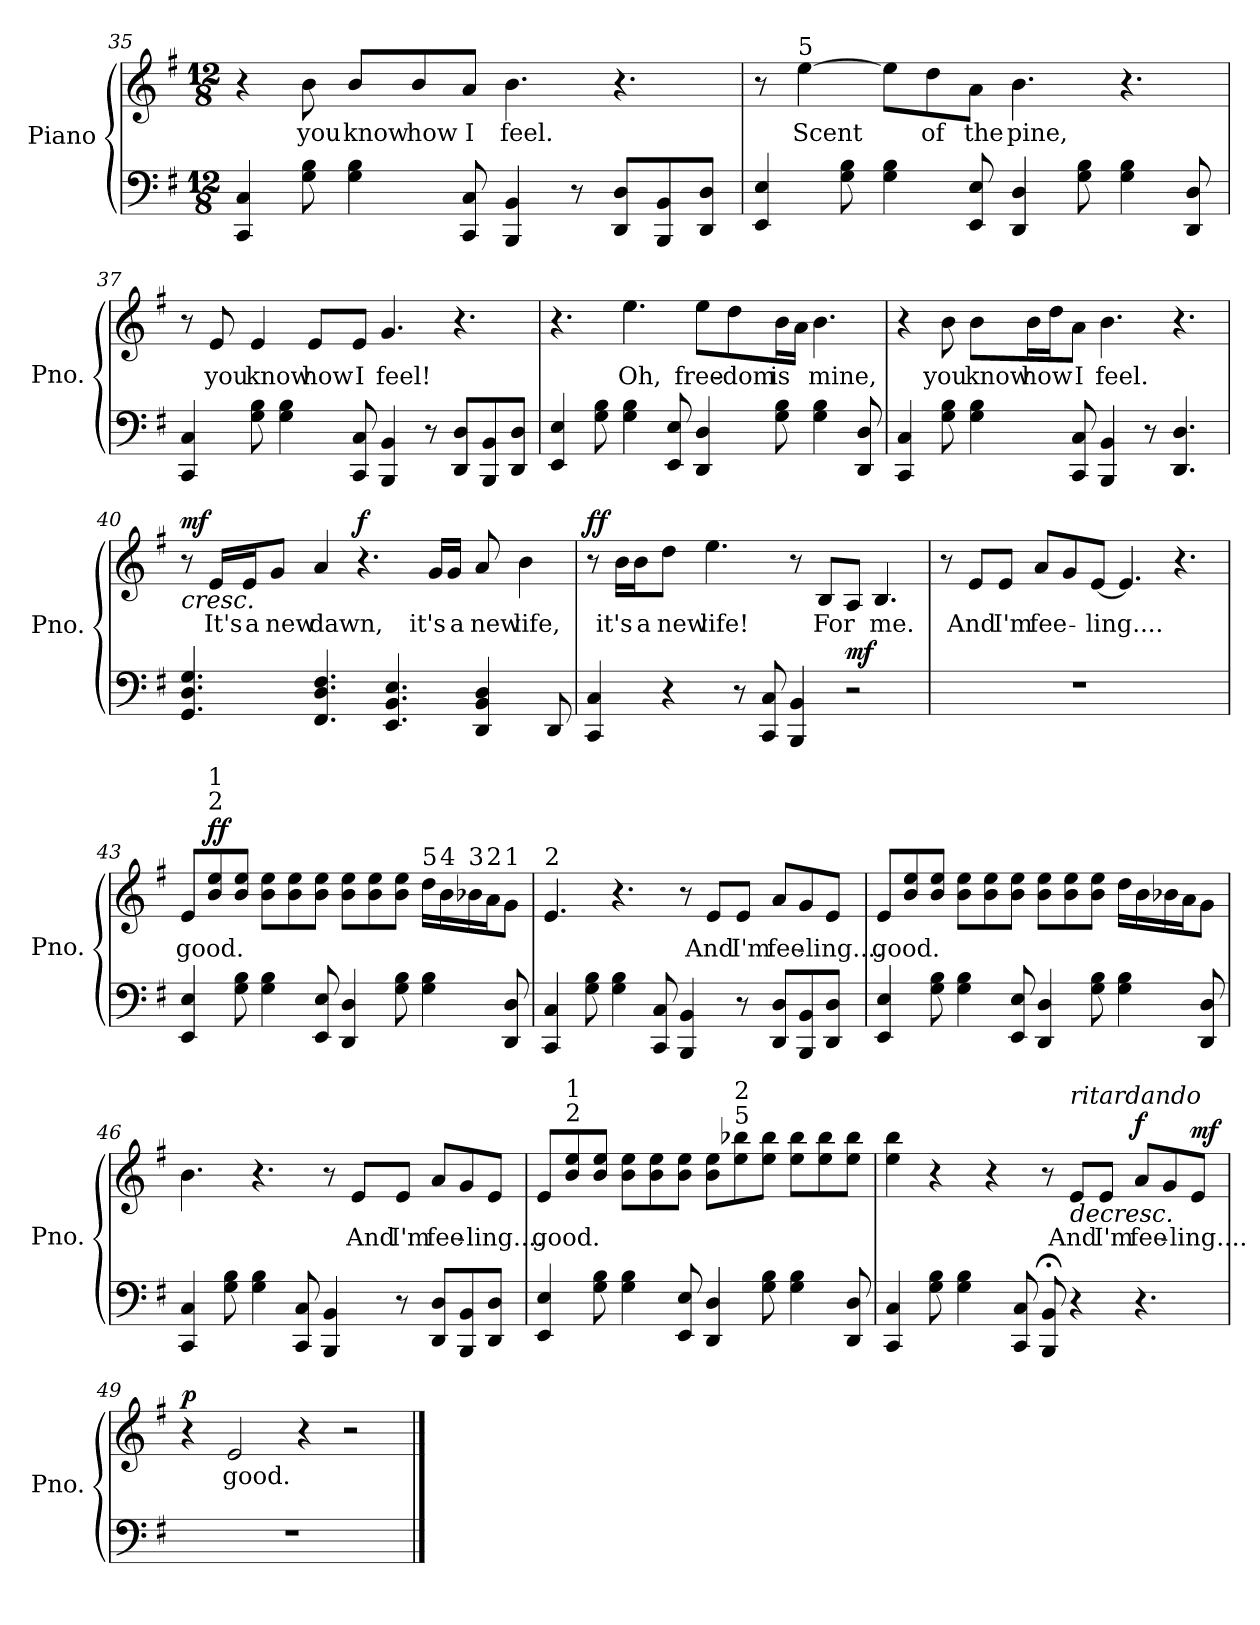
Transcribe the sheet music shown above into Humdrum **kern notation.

**kern	**kern	**text	**dynam
*part1	*part1	*part1	*part1
*staff2	*staff1	*staff1	*staff1/2
*I"Piano	*	*	*
*I'Pno.	*	*	*
*clefF4	*clefG2	*	*
*k[f#]	*k[f#]	*	*
*M12/8	*M12/8	*	*
=35	=35	=35	=35
4CC/ 4C/	4r	.	.
!	!	!LO:LY:b	!
8G\ 8B\	8b\	you	.
!	!	!LO:LY:b	!
4G\ 4B\	8b/L	know	.
!	!	!LO:LY:b	!
.	8b/	how	.
!	!	!LO:LY:b	!
8CC/ 8C/	8a/J	I	.
!	!	!LO:LY:b	!
4BBB/ 4BB/	4.b\	feel.	.
8r	.	.	.
8DD/ 8D/L	4.r	.	.
8BBB/ 8BB/	.	.	.
8DD/ 8D/J	.	.	.
!!LO:LB:g=z
=36	=36	=36	=36
4EE/ 4E/	8r	.	.
!	!LO:TX:a:t=5	!	!
!	!	!LO:LY:b	!
.	[4ee\	Scent	.
8G\ 8B\	.	.	.
4G\ 4B\	8ee\L]	.	.
!	!	!LO:LY:b	!
.	8dd\	of	.
!	!	!LO:LY:b	!
8EE/ 8E/	8a\J	the	.
!	!	!LO:LY:b	!
4DD/ 4D/	4.b\	pine,	.
8G\ 8B\	.	.	.
4G\ 4B\	4.r	.	.
8DD/ 8D/	.	.	.
=37	=37	=37	=37
4CC/ 4C/	8r	.	.
!	!	!LO:LY:b	!
.	8e/	you	.
!	!	!LO:LY:b	!
8G\ 8B\	4e/	know	.
4G\ 4B\	.	.	.
!	!	!LO:LY:b	!
.	8e/L	how	.
!	!	!LO:LY:b	!
8CC/ 8C/	8e/J	I	.
!	!	!LO:LY:b	!
4BBB/ 4BB/	4.g/	feel!	.
8r	.	.	.
8DD/ 8D/L	4.r	.	.
8BBB/ 8BB/	.	.	.
8DD/ 8D/J	.	.	.
=38	=38	=38	=38
4EE/ 4E/	4.r	.	.
8G\ 8B\	.	.	.
!	!	!LO:LY:b	!
4G\ 4B\	4.ee\	-Oh,	.
8EE/ 8E/	.	.	.
!	!	!LO:LY:b	!
4DD/ 4D/	8ee\L	free-	.
!	!	!LO:LY:b	!
.	8dd\	-dom	.
!	!	!LO:LY:b	!
8G\ 8B\	16b\L	is	.
.	16a\JJ	.	.
!	!	!LO:LY:b	!
4G\ 4B\	4.b\	mine,	.
8DD/ 8D/	.	.	.
!!LO:LB:g=z
=39	=39	=39	=39
4CC/ 4C/	4r	.	.
!	!	!LO:LY:b	!
8G\ 8B\	8b\	you	.
!	!	!LO:LY:b	!
4G\ 4B\	8b\L	know	.
!	!	!LO:LY:b	!
.	16b\L	how	.
.	16dd\J	.	.
!	!	!LO:LY:b	!
8CC/ 8C/	8a\J	I	.
!	!	!LO:LY:b	!
4BBB/ 4BB/	4.b\	feel.	.
8r	.	.	.
4.DD/ 4.D/	4.r	.	.
=40	=40	=40	=40
!	!	!	!LO:HP:b
!	!	!	!LO:DY:n=1:b
4.GG/ 4.D/ 4.G/	8r	.	< mf
!	!	!LO:LY:b	!
.	16e/LL	It's	.
!	!	!LO:LY:b	!
.	16e/J	a	.
!	!	!LO:LY:b	!
.	8g/J	new	.
!	!	!LO:LY:b	!
4.FF#/ 4.D/ 4.F#/	4a/	dawn,	.
!	!	!	!LO:DY:n=2:b
.	4.r	.	f
4.EE/ 4.BB/ 4.E/	.	.	.
!	!	!LO:LY:b	!
.	16g/LL	it's	.
!	!	!LO:LY:b	!
.	16g/JJ	a	.
!	!	!LO:LY:b	!
4DD/ 4BB/ 4D/	8a/	new	.
!	!	!LO:LY:b	!
.	4b\	life,	.
8DD/	.	.	.
.	.	.	[
=41	=41	=41	=41
!	!	!	!LO:DY:b
4CC/ 4C/	8r	.	ff
!	!	!LO:LY:b	!
.	16b\LL	it's	.
!	!	!LO:LY:b	!
.	16b\J	a	.
!	!	!LO:LY:b	!
4r	8dd\J	new	.
!	!	!LO:LY:b	!
.	4.ee\	life!	.
8r	.	.	.
8CC/ 8C/	.	.	.
4BBB/ 4BB/	8r	.	.
!	!	!LO:LY:b	!
.	8B/L	For	.
!	!	!	!LO:DY:a=2
2r	8A/J	.	mf
!	!	!LO:LY:b	!
.	4.B/	me.	.
!!LO:LB:g=z
=42	=42	=42	=42
1.r	8r	.	.
!	!	!LO:LY:b	!
.	8e/L	And	.
!	!	!LO:LY:b	!
.	8e/J	I'm	.
!	!	!LO:LY:b	!
.	8a/L	fee-	.
.	8g/	.	.
!	!	!LO:LY:b	!
.	[8e/J	-ling....	.
.	4.e/]	.	.
.	4.r	.	.
=43	=43	=43	=43
!	!	!LO:LY:b	!
4EE/ 4E/	8e/L	good.	.
!	!LO:TX:a:t=2	!	!
!	!LO:TX:a:t=1	!	!
!	!	!	!LO:DY:b
.	8b/ 8ee/	.	ff
8G\ 8B\	8b/ 8ee/J	.	.
4G\ 4B\	8b\ 8ee\L	.	.
.	8b\ 8ee\	.	.
8EE/ 8E/	8b\ 8ee\J	.	.
4DD/ 4D/	8b\ 8ee\L	.	.
.	8b\ 8ee\	.	.
8G\ 8B\	8b\ 8ee\J	.	.
!	!LO:TX:a:t=5	!	!
4G\ 4B\	16dd\LL	.	.
!	!LO:TX:a:t=4	!	!
.	16b\	.	.
!	!LO:TX:a:t=3	!	!
.	16b-X\	.	.
!	!LO:TX:a:t=2	!	!
.	16a\J	.	.
!	!LO:TX:a:t=1	!	!
8DD/ 8D/	8g\J	.	.
=44	=44	=44	=44
!	!LO:TX:a:t=2	!	!
4CC/ 4C/	4.e/	.	.
8G\ 8B\	.	.	.
4G\ 4B\	4.r	.	.
8CC/ 8C/	.	.	.
4BBB/ 4BB/	8r	.	.
!	!	!LO:LY:b	!
.	8e/L	And	.
!	!	!LO:LY:b	!
8r	8e/J	I'm	.
!	!	!LO:LY:b	!
8DD/ 8D/L	8a/L	fee-	.
8BBB/ 8BB/	8g/	.	.
!	!	!LO:LY:b	!
8DD/ 8D/J	8e/J	-ling....	.
!!LO:LB:g=z
=45	=45	=45	=45
!	!	!LO:LY:b	!
4EE/ 4E/	8e/L	good.	.
.	8b/ 8ee/	.	.
8G\ 8B\	8b/ 8ee/J	.	.
4G\ 4B\	8b\ 8ee\L	.	.
.	8b\ 8ee\	.	.
8EE/ 8E/	8b\ 8ee\J	.	.
4DD/ 4D/	8b\ 8ee\L	.	.
.	8b\ 8ee\	.	.
8G\ 8B\	8b\ 8ee\J	.	.
4G\ 4B\	16dd\LL	.	.
.	16b\	.	.
.	16b-X\	.	.
.	16a\J	.	.
8DD/ 8D/	8g\J	.	.
=46	=46	=46	=46
4CC/ 4C/	4.b\	.	.
8G\ 8B\	.	.	.
4G\ 4B\	4.r	.	.
8CC/ 8C/	.	.	.
4BBB/ 4BB/	8r	.	.
!	!	!LO:LY:b	!
.	8e/L	And	.
!	!	!LO:LY:b	!
8r	8e/J	I'm	.
!	!	!LO:LY:b	!
8DD/ 8D/L	8a/L	fee-	.
8BBB/ 8BB/	8g/	.	.
!	!	!LO:LY:b	!
8DD/ 8D/J	8e/J	-ling....	.
!!LO:LB:g=z
=47	=47	=47	=47
!	!	!LO:LY:b	!
4EE/ 4E/	8e/L	good.	.
!	!LO:TX:a:t=2	!	!
!	!LO:TX:a:t=1	!	!
.	8b/ 8ee/	.	.
8G\ 8B\	8b/ 8ee/J	.	.
4G\ 4B\	8b\ 8ee\L	.	.
.	8b\ 8ee\	.	.
8EE/ 8E/	8b\ 8ee\J	.	.
4DD/ 4D/	8b\ 8ee\L	.	.
!	!LO:TX:a:t=5	!	!
!	!LO:TX:a:t=2	!	!
.	8ee\ 8bb-X\	.	.
8G\ 8B\	8ee\ 8bb-\J	.	.
4G\ 4B\	8ee\ 8bb-\L	.	.
.	8ee\ 8bb-\	.	.
8DD/ 8D/	8ee\ 8bb-\J	.	.
=48	=48	=48	=48
4CC/ 4C/	4ee\ 4bb\	.	.
8G\ 8B\	4r	.	.
4G\ 4B\	.	.	.
.	4r	.	.
8CC/ 8C/	.	.	.
*	*MM20	*	*
8BBB/;< 8BB/;<	8r	.	.
*	*MM80	*	*
!	!LO:TX:a:i:t=ritardando	!	!
!	!	!LO:LY:b	!LO:HP:b
4r	8e/L	And	>
!	!	!LO:LY:b	!
.	8e/J	I'm	.
!	!	!LO:LY:b	!LO:DY:b
4.r	8a/L	fee-	f
*	*MM60	*	*
.	8g/	.	.
!	!	!LO:LY:b	!LO:DY:b
.	8e/J	-ling....	mf
=49	=49	=49	=49
!	!	!	!LO:DY:b
1.r	4r	.	p
!	!	!LO:LY:b	!
.	2e/	good.	.
.	4r	.	]
.	2r	.	.
==	==	==	==
*-	*-	*-	*-
